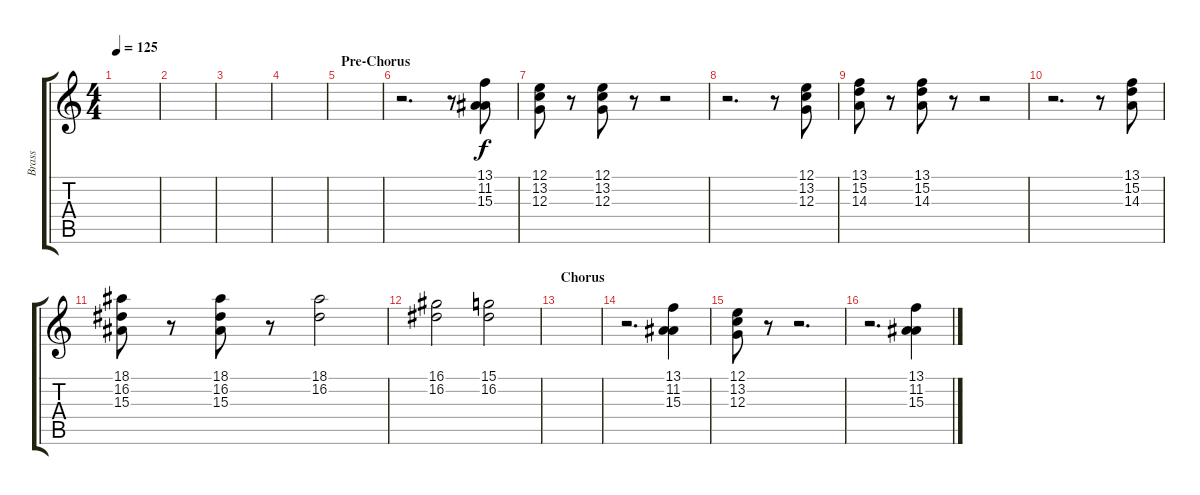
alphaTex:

\track ("Brass" "Brass") {instrument brasssection}
\staff {score tabs}
\tuning (E4 B3 G3 D3 A2 E2) {hide}
\ts (4 4)
\tempo 125
\clef g2
\ks c
|
|
|
|
\section ("" "Pre-Chorus")
|
r.2{d} r.8 (13.1 11.2 15.3).8 |
(12.1 13.2 12.3).8 r.8 (12.1 13.2 12.3).8 r.8 r.2 |
r.2{d} r.8 (12.1 13.2 12.3).8 |
(13.1 15.2 14.3).8 r.8 (13.1 15.2 14.3).8 r.8 r.2 |
r.2{d} r.8 (13.1 15.2 14.3).8 |
(18.1 16.2 15.3).8 r.8 (18.1 16.2 15.3).8 r.8 (18.1 16.2).2 |
(16.1 16.2).2 (15.1 16.2).2 |
\section ("" "Chorus")
|
r.2{d} (13.1 11.2 15.3).4 |
(12.1 13.2 12.3).8 r.8 r.2{d} |
r.2{d} (13.1 11.2 15.3).4
